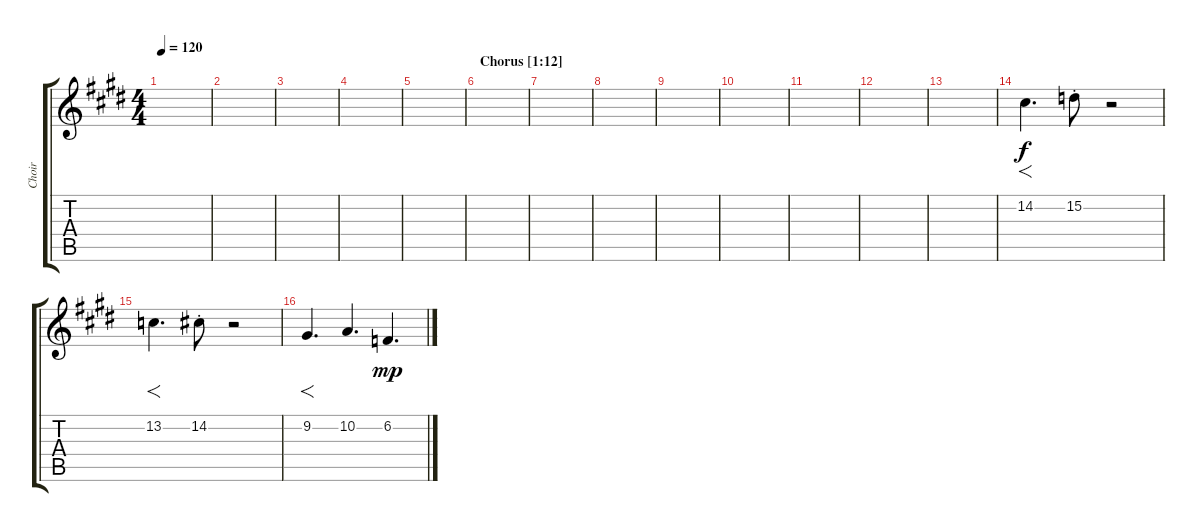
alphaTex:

\track ("Choir" "Choir") {instrument choiraahs}
\staff {score tabs}
\tuning (E4 B3 G3 D3 A2 E2) {hide}
\ts (4 4)
\tempo 120
\clef g2
\ks c#minor
|
|
|
|
|
\section ("" "Chorus [1:12]")
|
|
|
|
|
|
|
|
14.2.4{f d volume 10} 15.2{st}.8 r.2 |
13.2.4{f d} 14.2{st}.8 r.2 |
9.2.4{f d} 10.2.4{d} 6.2.4{d dy mp}
